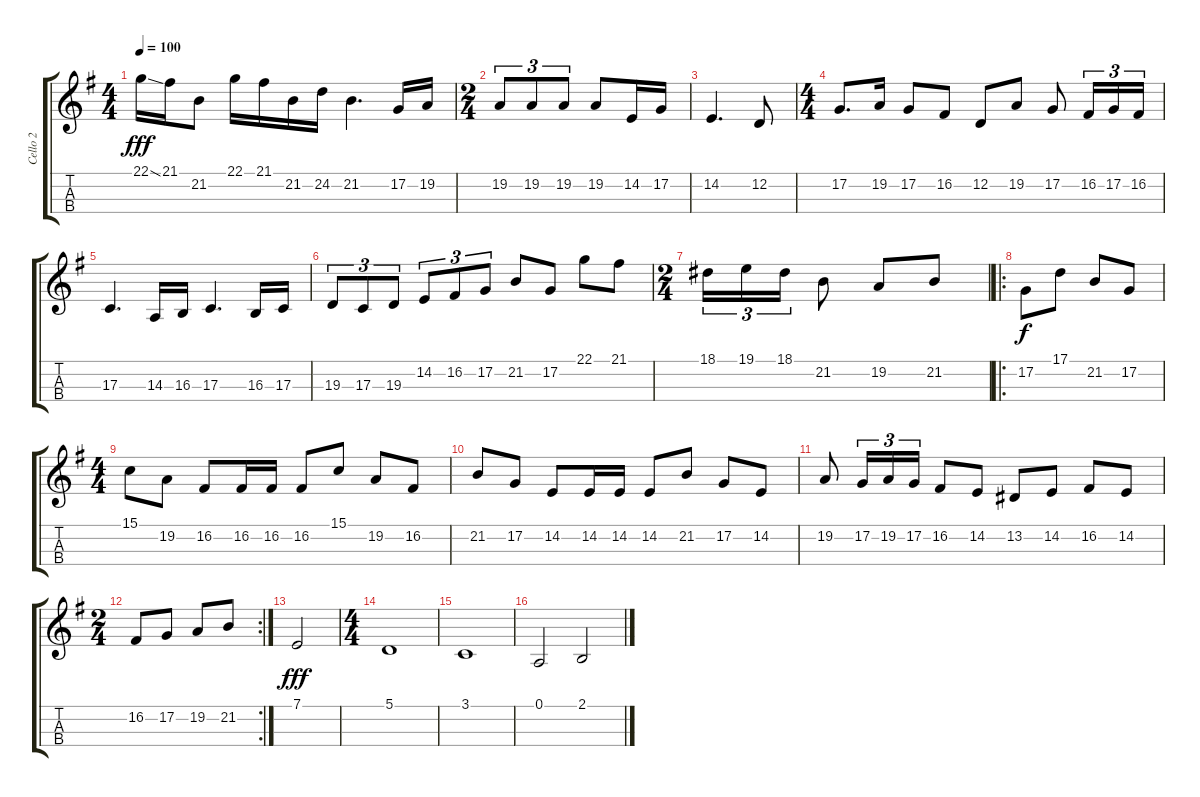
\track ("Cello 2" "Cello 2") {instrument cello}
\staff {score tabs}
\tuning (A3 D3 G2 C2) {hide}
\ts (4 4)
\tempo 100
\clef g2
\ks g
22.1{ss}.16{dy fff} 21.1.16 21.2.8 22.1.16 21.1.16 21.2.16 24.2.16 21.2.4{d} 17.2.16 19.2.16 |
\ts (2 4)
19.2.8{tu (3 2)} 19.2.8{tu (3 2)} 19.2.8{tu (3 2)} 19.2.8 14.2.16 17.2.16 |
14.2.4{d} 12.2.8 |
\ts (4 4)
17.2.8{d} 19.2.16 17.2.8 16.2.8 12.2.8 19.2.8 17.2.8 16.2.16{tu (3 2)} 17.2.16{tu (3 2)} 16.2.16{tu (3 2)} |
17.3.4{d} 14.3.16 16.3.16 17.3.4{d} 16.3.16 17.3.16 |
19.3.8{tu (3 2)} 17.3.8{tu (3 2)} 19.3.8{tu (3 2)} 14.2.8{tu (3 2)} 16.2.8{tu (3 2)} 17.2.8{tu (3 2)} 21.2.8 17.2.8 22.1.8 21.1.8 |
\ts (2 4)
18.1.16{tu (3 2)} 19.1.16{tu (3 2)} 18.1.16{tu (3 2)} 21.2.8 19.2.8 21.2.8 |
\ro
17.2.8{dy f} 17.1.8 21.2.8 17.2.8 |
\ts (4 4)
15.1.8 19.2.8 16.2.8 16.2.16 16.2.16 16.2.8 15.1.8 19.2.8 16.2.8 |
21.2.8 17.2.8 14.2.8 14.2.16 14.2.16 14.2.8 21.2.8 17.2.8 14.2.8 |
19.2.8 17.2.16{tu (3 2)} 19.2.16{tu (3 2)} 17.2.16{tu (3 2)} 16.2.8 14.2.8 13.2.8 14.2.8 16.2.8 14.2.8 |
\rc 2
\ts (2 4)
16.2.8 17.2.8 19.2.8 21.2.8 |
7.1.2{dy fff} |
\ts (4 4)
5.1.1 |
3.1.1 |
0.1.2 2.1.2
